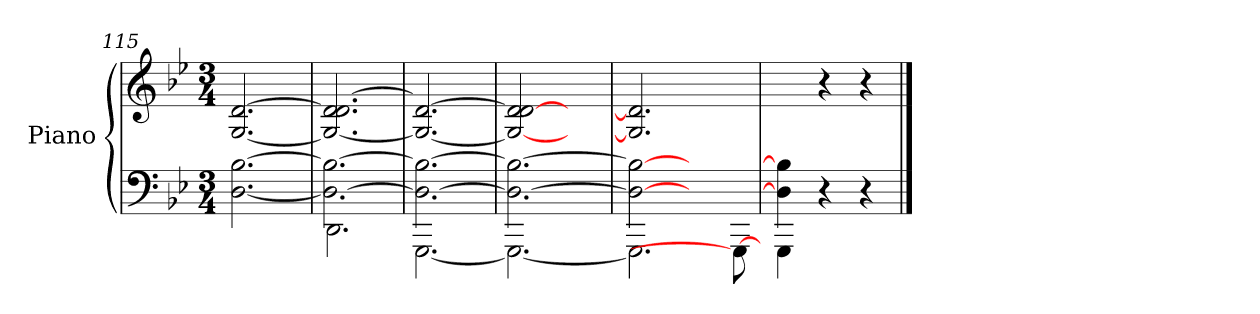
**kern	**kern
*part1	*part1
*staff2	*staff1
*I"Piano	*
*I'Piano	*
*clefF4	*clefG2
*k[b-e-]	*k[b-e-]
*M3/4	*M3/4
=115	=115
[<2.D\ [>2.B-\	[<2.G/ [>2.d/
=116	=116
*^	*
2.D\_< 2.B-\_	2.DD\	2.G/_< 2.d/] [>2.d/
=117	=117	=117
2.D\_< 2.B-\_>	[<2.GGG\	2.G/_ 2.d/_>
=118	=118	=118
2.D\_ 2.B-\_	2.GGG\_	2G/_< 2d/] [>2d/
.	.	4ryy
=119	=119	=119
2D\_ 2B-\_	2.GGG\]	2.G/] 2.d/]
4.ryy	.	.
.	8GGG\_	8ryy
=120	=120	=120
4D\] 4B-\]	4GGG\	4ryy
4r	2ryy	4r
4r	.	4r
*v	*v	*
==	==
*-	*-
